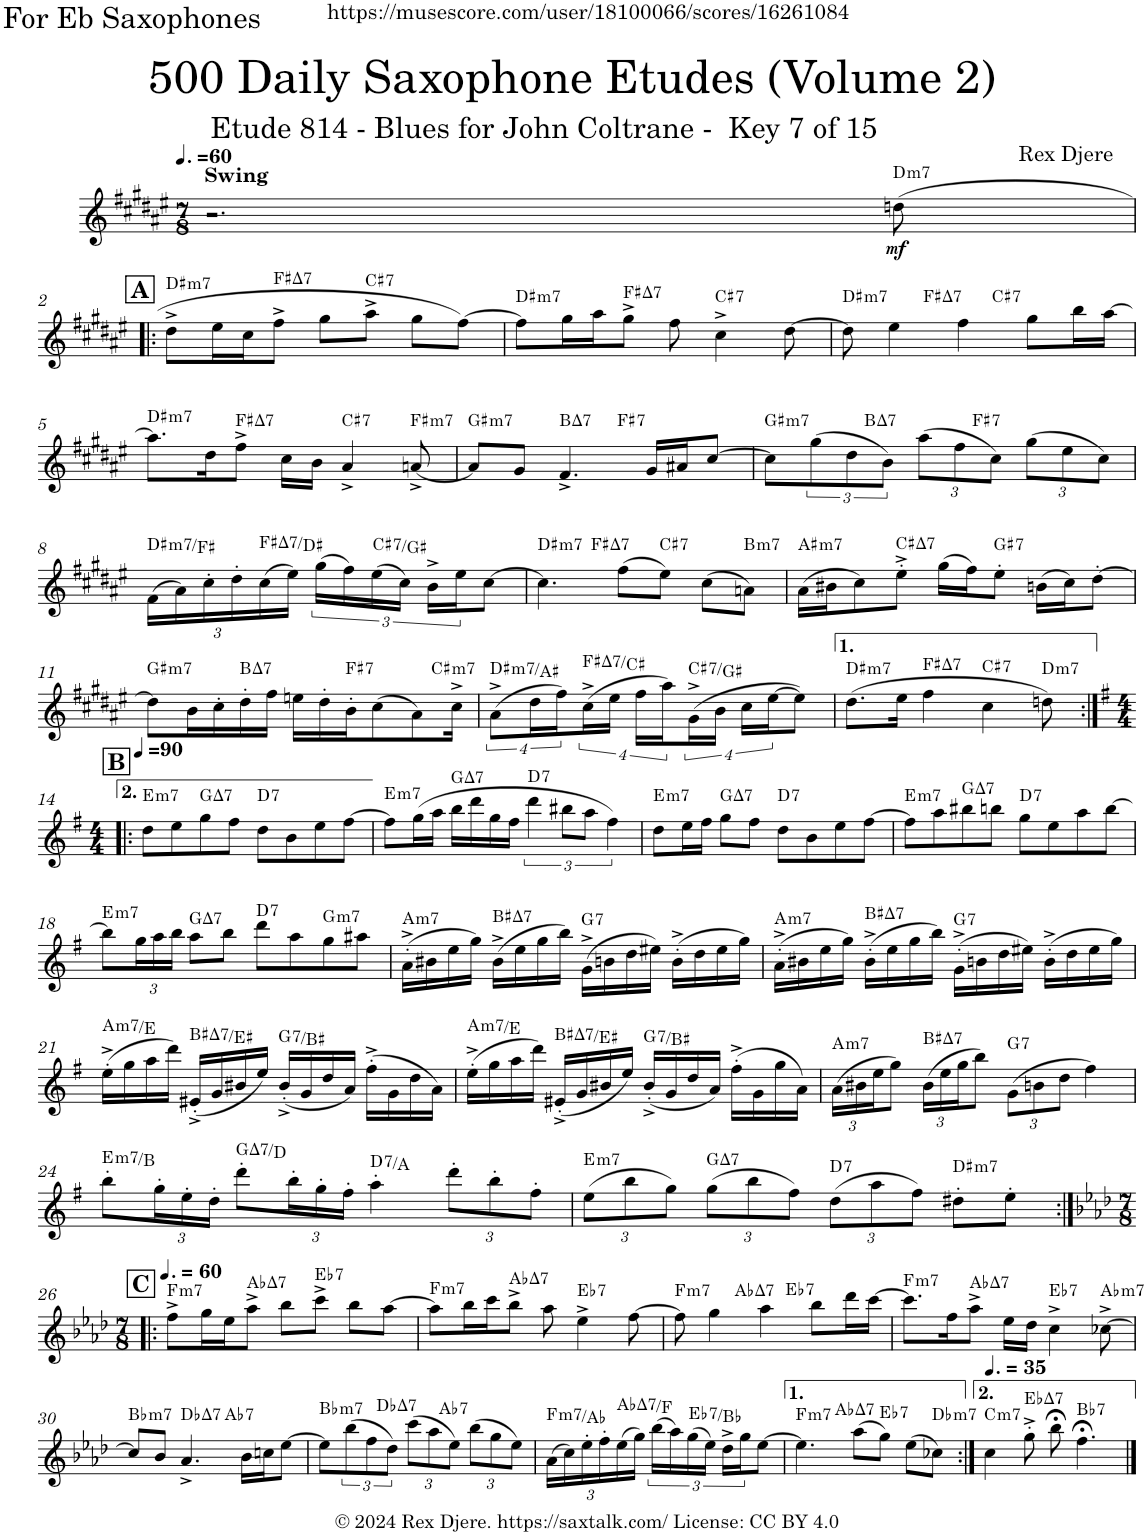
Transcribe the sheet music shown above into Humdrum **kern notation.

**kern	**dynam	**harte
*part1	*part1	*part1
*staff1	*staff1	*
*I"Alto Saxophone	*	*
*I'A. Sax.	*	*
*clefG2	*	*
*Trd5c9	*	*
*k[f#c#g#d#a#e#]	*	*
*M7/8	*	*
*MM90	*	*
=1	=1	=1
!LO:TX:a:B:t=Swing	!	!
2.r	.	.
!	!LO:DY:b	!LO:H:kt=m7
(8ddn\	mf	D:min7
!!LO:LB:g=z
!!LO:REH:place=s1:a:B:cj:fs=14:t=A
=2!|:	=2!|:	=2!|:
!	!	!LO:H:kt=m7
8dd#^\L	.	D#:min7
16ee#\L	.	.
16cc#\J	.	.
!	!	!LO:H:kt=7
8ff#^\J	.	F#:maj7
8gg#\L	.	.
!	!	!LO:H:kt=7
8aa#^\J	.	C#:7
8gg#\L	.	.
[8ff#\J)	.	.
=3	=3	=3
!	!	!LO:H:kt=m7
8ff#\L]	.	D#:min7
16gg#\L	.	.
16aa#\J	.	.
!	!	!LO:H:kt=7
8gg#^\J	.	F#:maj7
8ff#\	.	.
!	!	!LO:H:kt=7
4cc#^\	.	C#:7
[8dd#\	.	.
=4	=4	=4
!	!	!LO:H:kt=m7
*^	*	*
*	*^	*	*
8dd#\]	4ryy	2ryy	.	D#:min7
4ee#\	.	.	.	.
!	!	!	!	!LO:H:kt=7
.	2ryy	.	.	F#:maj7
4ff#\	.	.	.	.
!	!	!	!	!LO:H:kt=7
.	.	4.ryy	.	C#:7
8gg#\L	.	.	.	.
16bb\L	8ryy	.	.	.
[16aa#\JJ	.	.	.	.
!!LO:LB:g=z	!!	!!
=5	=5	=5	=5	=5
!	!	!	!	!LO:H:kt=m7
*v	*v	*v	*	*
8.aa#\L]	.	D#:min7
16dd#\K	.	.
!	!	!LO:H:kt=7
8ff#^\J	.	F#:maj7
16cc#\LL	.	.
16b\JJ	.	.
!	!	!LO:H:kt=7
4a#^/	.	C#:7
!	!	!LO:H:kt=m7
[8an^/	.	F#:min7
=6	=6	=6
!	!	!LO:H:kt=m7
*^	*	*
8a/L]	2ryy	.	G#:min7
8g#/J	.	.	.
!	!	!	!LO:H:kt=7
4.f#^/	.	.	B:maj7
!	!	!	!LO:H:kt=7
.	4.ryy	.	F#:7
16g#/LL	.	.	.
16a#X/J	.	.	.
[8cc#/J	.	.	.
=7	=7	=7	=7
!	!	!	!LO:H:kt=m7
*	*^	*	*
8cc#\L]	4ryy	2ryy	.	G#:min7
(12gg#\	.	.	.	.
12dd#\	.	.	.	.
!	!	!	!	!LO:H:kt=7
.	2ryy	.	.	B:maj7
12b\J)	.	.	.	.
*Xbrackettup	*	*	*	*
(12aa#\L	.	.	.	.
12ff#\	.	.	.	.
!	!	!	!	!LO:H:kt=7
.	.	4.ryy	.	F#:7
12cc#\J)	.	.	.	.
(12gg#\L	.	.	.	.
12ee#\	.	.	.	.
.	8ryy	.	.	.
12cc#\J)	.	.	.	.
!!LO:LB:g=z	!!	!!
=8	=8	=8	=8	=8
!	!	!	!	!LO:H:kt=m7
*v	*v	*v	*	*
(16f#\LL	.	D#:min7/b3
16a#\)	.	.
16cc#'\	.	.
16dd#'\	.	.
!	!	!LO:H:kt=7
(16cc#\	.	F#:maj7/6
16ee#\JJ)	.	.
(16gg#\LL	.	.
16ff#\)	.	.
!	!	!LO:H:kt=7
(16ee#\	.	C#:7/5
16cc#\JJ)	.	.
16b^\LL	.	.
16ee#\J	.	.
[8cc#\J	.	.
=9	=9	=9
!	!	!LO:H:kt=m7
*^	*	*
4.cc#\]	4ryy	.	D#:min7
!	!	!	!LO:H:kt=7
.	2ryy	.	F#:maj7
(8ff#\L	.	.	.
!	!	!	!LO:H:kt=7
8ee#\J)	.	.	C#:7
(8cc#\L	.	.	.
!	!	!	!LO:H:kt=m7
8an\J)	8ryy	.	B:min7
=10	=10	=10	=10
!	!	!	!LO:H:kt=m7
*v	*v	*	*
(16a#\LL	.	A#:min7
16b#X\J	.	.
8cc#\)	.	.
!	!	!LO:H:kt=7
8ee#'^\J	.	C#:maj7
(16gg#\LL	.	.
16ff#\J)	.	.
!	!	!LO:H:kt=7
8ee#'\J	.	G#:7
(16bn\LL	.	.
16cc#\J)	.	.
[8dd#'\J	.	.
!!LO:LB:g=z
=11	=11	=11
!	!	!LO:H:kt=m7
*^	*	*
8dd#\L]	2.ryy	.	G#:min7
16b\L	.	.	.
16cc#'\	.	.	.
!	!	!	!LO:H:kt=7
16dd#'\	.	.	B:maj7
16ff#\JJ	.	.	.
16een\LL	.	.	.
16dd#'\	.	.	.
!	!	!	!LO:H:kt=7
16b'\J	.	.	F#:7
(8cc#\	.	.	.
8a#\)	.	.	.
!	!	!	!LO:H:kt=m7
.	8ryy	.	C#:min7
16cc#^\Jk	.	.	.
=12	=12	=12	=12
!	!	!	!LO:H:kt=m7
*v	*v	*	*
(8a#^\L	.	D#:min7/5
16dd#\L	.	.
16ff#\)	.	.
!	!	!LO:H:kt=7
(16cc#^\	.	F#:maj7/5
16ee#\JJ	.	.
16ff#\LL	.	.
16aa#\)	.	.
!	!	!LO:H:kt=7
(16g#^\	.	C#:7/5
16b\JJ	.	.
16cc#\LL	.	.
[16ee#\J	.	.
8ee#\J])	.	.
=13	=13	=13
!	!	!LO:H:kt=m7
(8.dd#\L	.	D#:min7
16ee#\Jk	.	.
!	!	!LO:H:kt=7
4ff#\	.	F#:maj7
!	!	!LO:H:kt=7
4cc#\	.	C#:7
!	!	!LO:H:kt=m7
8ddn\)	.	D:min7
!!LO:LB:g=z
=14:|!|:	=14:|!|:	=14:|!|:
!!LO:REH:place=s1:a:B:cj:fs=14:t=B
*k[f#]	*	*
*M4/4	*	*
*MM90	*	*
!	!	!LO:H:kt=m7
8dd\L	.	E:min7
8ee\	.	.
!	!	!LO:H:kt=7
8gg\	.	G:maj7
8ff#\J	.	.
!	!	!LO:H:kt=7
8dd\L	.	D:7
8b\	.	.
8ee\	.	.
[8ff#\J	.	.
=15	=15	=15
!	!	!LO:H:kt=m7
8ff#\L]	.	E:min7
(16gg\L	.	.
16aa\JJ	.	.
!	!	!LO:H:kt=7
16bb\LL	.	G:maj7
16ddd\	.	.
16gg\	.	.
16ff#\JJ	.	.
*brackettup	*	*
!	!	!LO:H:kt=7
6ddd\	.	D:7
12bb#X\L	.	.
12aa\J	.	.
6ff#\)	.	.
=16	=16	=16
!	!	!LO:H:kt=m7
8dd\L	.	E:min7
16ee\L	.	.
16ff#\JJ	.	.
!	!	!LO:H:kt=7
8gg\L	.	G:maj7
8ff#\J	.	.
!	!	!LO:H:kt=7
8dd\L	.	D:7
8b\	.	.
8ee\	.	.
[8ff#\J	.	.
=17	=17	=17
!	!	!LO:H:kt=m7
8ff#\L]	.	E:min7
8aa\	.	.
!	!	!LO:H:kt=7
8bb#X\	.	G:maj7
8bbn\J	.	.
!	!	!LO:H:kt=7
8gg\L	.	D:7
8ee\	.	.
8aa\	.	.
[8bb\J	.	.
!!LO:LB:g=z
=18	=18	=18
!	!	!LO:H:kt=m7
8bb\L]	.	E:min7
*Xbrackettup	*	*
24gg\L	.	.
24aa\	.	.
24bb\JJ	.	.
!	!	!LO:H:kt=7
8aa\L	.	G:maj7
8bb\J	.	.
!	!	!LO:H:kt=7
8ddd\L	.	D:7
8aa\	.	.
!	!	!LO:H:kt=m7
8gg\	.	G:min7
8aa#X\J	.	.
=19	=19	=19
!	!	!LO:H:kt=m7
(16a'^\LL	.	A:min7
16b#X\	.	.
16ee\	.	.
16gg\JJ)	.	.
!	!	!LO:H:kt=7
(16b#^\LL	.	B#:maj7
16ee\	.	.
16gg\	.	.
16bb\JJ)	.	.
!	!	!LO:H:kt=7
(16g^\LL	.	G:7
16bn\	.	.
16dd\	.	.
16ee#X\JJ)	.	.
(16b'^\LL	.	.
16dd\	.	.
16ee#\	.	.
16gg\JJ)	.	.
=20	=20	=20
!	!	!LO:H:kt=m7
(16a'^\LL	.	A:min7
16b#X\	.	.
16ee\	.	.
16gg\JJ)	.	.
!	!	!LO:H:kt=7
(16b#'^\LL	.	B#:maj7
16ee\	.	.
16gg\	.	.
16bb\JJ)	.	.
!	!	!LO:H:kt=7
(16g'^\LL	.	G:7
16bn\	.	.
16dd\	.	.
16ee#X\JJ)	.	.
(16b'^\LL	.	.
16dd\	.	.
16ee#\	.	.
16gg\JJ)	.	.
!!LO:LB:g=z
=21	=21	=21
!	!	!LO:H:kt=m7
(16ee'^\LL	.	A:min7/5
16gg\	.	.
16aa\	.	.
16ddd\JJ)	.	.
!	!	!LO:H:kt=7
(16e#X'^/LL	.	B#:maj7/4
16g/	.	.
16b#X/	.	.
16ee/JJ)	.	.
!	!	!LO:H:kt=7
(16b#'^/LL	.	G:7/#3
16g/	.	.
16dd/	.	.
16a/JJ)	.	.
(16ff#'^\LL	.	.
16g\	.	.
16dd\	.	.
16a\JJ)	.	.
=22	=22	=22
!	!	!LO:H:kt=m7
(16ee'^\LL	.	A:min7/5
16gg\	.	.
16aa\	.	.
16ddd\JJ)	.	.
!	!	!LO:H:kt=7
(16e#X'^/LL	.	B#:maj7/4
16g/	.	.
16b#X/	.	.
16ee/JJ)	.	.
!	!	!LO:H:kt=7
(16b#'^/LL	.	G:7/#3
16g/	.	.
16dd/	.	.
16a/JJ)	.	.
(16ff#'^\LL	.	.
16g\	.	.
16gg\	.	.
16a\JJ)	.	.
=23	=23	=23
!	!	!LO:H:kt=m7
(24a\LL	.	A:min7
24b#X\	.	.
24ee\J	.	.
8gg\J)	.	.
!	!	!LO:H:kt=7
(24b#\LL	.	B#:maj7
24ee\	.	.
24gg\J	.	.
8bb\J)	.	.
!	!	!LO:H:kt=7
(12g\L	.	G:7
12bn\	.	.
12dd\J	.	.
4ff#\)	.	.
!!LO:LB:g=z
=24	=24	=24
!	!	!LO:H:kt=m7
8bb'\L	.	E:min7/5
24gg'\L	.	.
24ee'\	.	.
24dd'\JJ	.	.
!	!	!LO:H:kt=7
8ddd'\L	.	G:maj7/5
24bb'\L	.	.
24gg'\	.	.
24ff#'\JJ	.	.
!	!	!LO:H:kt=7
4aa'\	.	D:7/5
12ddd'\L	.	.
12bb'\	.	.
12ff#'\J	.	.
=25	=25	=25
!	!	!LO:H:kt=m7
(12ee\L	.	E:min7
12bb\	.	.
12gg\J)	.	.
!	!	!LO:H:kt=7
(12gg\L	.	G:maj7
12bb\	.	.
12ff#\J)	.	.
!	!	!LO:H:kt=7
(12dd\L	.	D:7
12aa\	.	.
12ff#\J)	.	.
!	!	!LO:H:kt=m7
8dd#X'\L	.	D#:min7
8ee'\J	.	.
!!LO:LB:g=z
=26:|!|:	=26:|!|:	=26:|!|:
!!LO:REH:place=s1:a:B:cj:fs=14:t=C
*k[b-e-a-d-]	*	*
*M7/8	*	*
*MM90	*	*
!	!	!LO:H:kt=m7
8ff^\L	.	F:min7
16gg\L	.	.
16ee-\J	.	.
!	!	!LO:H:kt=7
8aa-^\J	.	Ab:maj7
8bb-\L	.	.
!	!	!LO:H:kt=7
8ccc^\J	.	Eb:7
8bb-\L	.	.
[8aa-\J	.	.
=27	=27	=27
!	!	!LO:H:kt=m7
8aa-\L]	.	F:min7
16bb-\L	.	.
16ccc\J	.	.
!	!	!LO:H:kt=7
8bb-^\J	.	Ab:maj7
8aa-\	.	.
!	!	!LO:H:kt=7
4ee-^\	.	Eb:7
[8ff\	.	.
=28	=28	=28
!	!	!LO:H:kt=m7
*^	*	*
*	*^	*	*
8ff\]	4ryy	2ryy	.	F:min7
4gg\	.	.	.	.
!	!	!	!	!LO:H:kt=7
.	2ryy	.	.	Ab:maj7
4aa-\	.	.	.	.
!	!	!	!	!LO:H:kt=7
.	.	4.ryy	.	Eb:7
8bb-\L	.	.	.	.
16ddd-\L	8ryy	.	.	.
[16ccc\JJ	.	.	.	.
=29	=29	=29	=29	=29
!	!	!	!	!LO:H:kt=m7
*v	*v	*v	*	*
8.ccc\L]	.	F:min7
16ff\K	.	.
!	!	!LO:H:kt=7
8aa-^\J	.	Ab:maj7
16ee-\LL	.	.
16dd-\JJ	.	.
!	!	!LO:H:kt=7
4cc^\	.	Eb:7
!	!	!LO:H:kt=m7
[8cc-X^\	.	Ab:min7
!!LO:LB:g=z
=30	=30	=30
!	!	!LO:H:kt=m7
*^	*	*
8cc-/L]	2ryy	.	Bb:min7
8b-/J	.	.	.
!	!	!	!LO:H:kt=7
4.a-^/	.	.	Db:maj7
!	!	!	!LO:H:kt=7
.	4.ryy	.	Ab:7
16b-\LL	.	.	.
16ccn\J	.	.	.
[8ee-\J	.	.	.
=31	=31	=31	=31
!	!	!	!LO:H:kt=m7
*	*^	*	*
8ee-\L]	4ryy	2ryy	.	Bb:min7
*brackettup	*	*	*	*
(12bb-\	.	.	.	.
12ff\	.	.	.	.
!	!	!	!	!LO:H:kt=7
.	2ryy	.	.	Db:maj7
12dd-\J)	.	.	.	.
*Xbrackettup	*	*	*	*
(12ccc\L	.	.	.	.
12aa-\	.	.	.	.
!	!	!	!	!LO:H:kt=7
.	.	4.ryy	.	Ab:7
12ee-\J)	.	.	.	.
(12bb-\L	.	.	.	.
12gg\	.	.	.	.
.	8ryy	.	.	.
12ee-\J)	.	.	.	.
=32	=32	=32	=32	=32
!	!	!	!	!LO:H:kt=m7
*v	*v	*v	*	*
(16a-\LL	.	F:min7/b3
16cc\)	.	.
16ee-'\	.	.
16ff'\	.	.
!	!	!LO:H:kt=7
(16ee-\	.	Ab:maj7/6
16gg\JJ)	.	.
(16bb-\LL	.	.
16aa-\)	.	.
!	!	!LO:H:kt=7
(16gg\	.	Eb:7/5
16ee-\JJ)	.	.
16dd-^\LL	.	.
16gg\J	.	.
[8ee-\J	.	.
=33	=33	=33
!	!	!LO:H:kt=m7
*^	*	*
4.ee-\]	4ryy	.	F:min7
!	!	!	!LO:H:kt=7
.	2ryy	.	Ab:maj7
(8aa-\L	.	.	.
!	!	!	!LO:H:kt=7
8gg\J)	.	.	Eb:7
(8ee-\L	.	.	.
!	!	!	!LO:H:kt=m7
8cc-X\J)	8ryy	.	Db:min7
*v	*v	*	*
=34:|!	=34:|!	=34:|!
*MM53	*	*
*^	*	*
!	!	!	!LO:H:kt=m7
*v	*v	*	*
4cc\	.	C:min7
!	!	!LO:H:kt=7
8gg'^\	.	Eb:maj7
8bb-;<\	.	.
!	!	!LO:H:kt=7
4.ff;<\	.	Bb:7
==	==	==
*-	*-	*-
